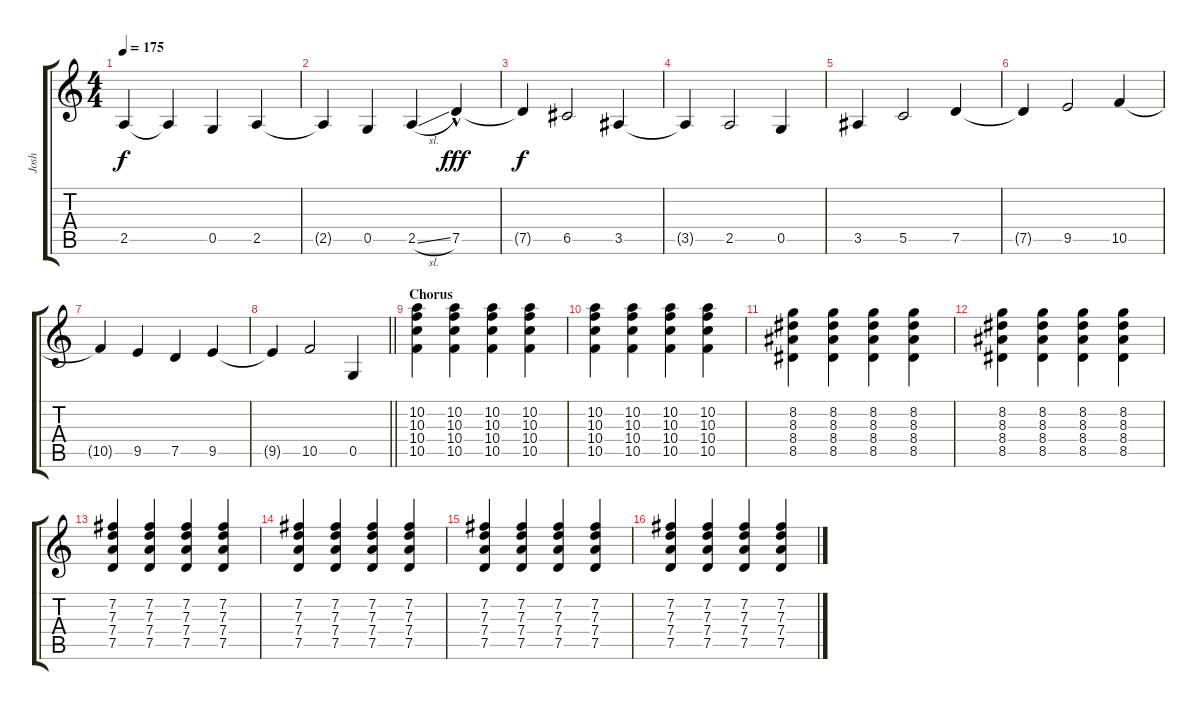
\track ("Josh" "Josh") {instrument overdrivenguitar}
\staff {score tabs}
\tuning (D4 B3 G3 D3 G2 D2) {hide}
\ts (4 4)
\tempo 175
\clef g2
\ks c
2.5.4{dy f} 2.5{t}.4 0.5.4 2.5.4 |
2.5{t}.4 0.5.4 2.5{sl}.4 7.5{hac}.4{dy fff} |
7.5{t}.4{dy f} 6.5.2 3.5.4 |
3.5{t}.4 2.5.2 0.5.4 |
3.5.4 5.5.2 7.5.4 |
7.5{t}.4 9.5.2 10.5.4 |
10.5{t}.4 9.5.4 7.5.4 9.5.4 |
\barLineRight lightlight
9.5{t}.4 10.5.2 0.5.4 |
\section ("" "Chorus")
(10.2 10.3 10.4 10.5).4 (10.2 10.3 10.4 10.5).4 (10.2 10.3 10.4 10.5).4 (10.2 10.3 10.4 10.5).4 |
(10.2 10.3 10.4 10.5).4 (10.2 10.3 10.4 10.5).4 (10.2 10.3 10.4 10.5).4 (10.2 10.3 10.4 10.5).4 |
(8.2 8.3 8.4 8.5).4 (8.2 8.3 8.4 8.5).4 (8.2 8.3 8.4 8.5).4 (8.2 8.3 8.4 8.5).4 |
(8.2 8.3 8.4 8.5).4 (8.2 8.3 8.4 8.5).4 (8.2 8.3 8.4 8.5).4 (8.2 8.3 8.4 8.5).4 |
(7.2 7.3 7.4 7.5).4 (7.2 7.3 7.4 7.5).4 (7.2 7.3 7.4 7.5).4 (7.2 7.3 7.4 7.5).4 |
(7.2 7.3 7.4 7.5).4 (7.2 7.3 7.4 7.5).4 (7.2 7.3 7.4 7.5).4 (7.2 7.3 7.4 7.5).4 |
(7.2 7.3 7.4 7.5).4 (7.2 7.3 7.4 7.5).4 (7.2 7.3 7.4 7.5).4 (7.2 7.3 7.4 7.5).4 |
(7.2 7.3 7.4 7.5).4 (7.2 7.3 7.4 7.5).4 (7.2 7.3 7.4 7.5).4 (7.2 7.3 7.4 7.5).4
